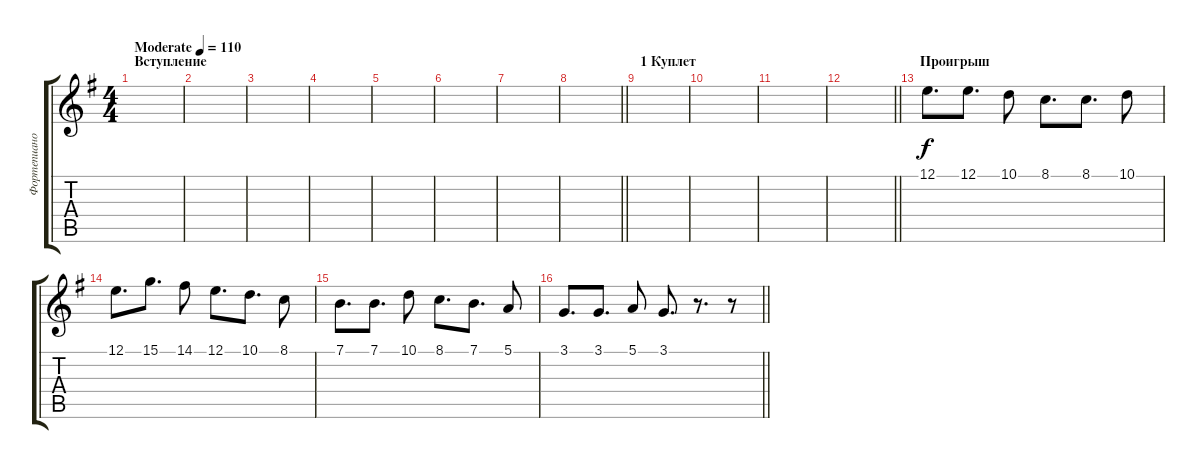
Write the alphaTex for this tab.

\track ("Фортепиано" "Фортепиано") {instrument electricgrandpiano}
\staff {score tabs}
\tuning (E4 B3 G3 D3 A2 E2) {hide}
\ts (4 4)
\section ("" "Вступление")
\tempo (110 "Moderate")
\clef g2
\ks eminor
|
|
|
|
|
|
|
\barLineRight lightlight
|
\section ("" "1 Куплет")
|
|
|
\barLineRight lightlight
|
\section ("" "Проигрыш")
12.1.8{d} 12.1.8{d} 10.1.8 8.1.8{d} 8.1.8{d} 10.1.8 |
12.1.8{d} 15.1.8{d} 14.1.8 12.1.8{d} 10.1.8{d} 8.1.8 |
7.1.8{d} 7.1.8{d} 10.1.8 8.1.8{d} 7.1.8{d} 5.1.8 |
\barLineRight lightlight
3.1.8{d} 3.1.8{d} 5.1.8 3.1.8{d} r.8{d} r.8
